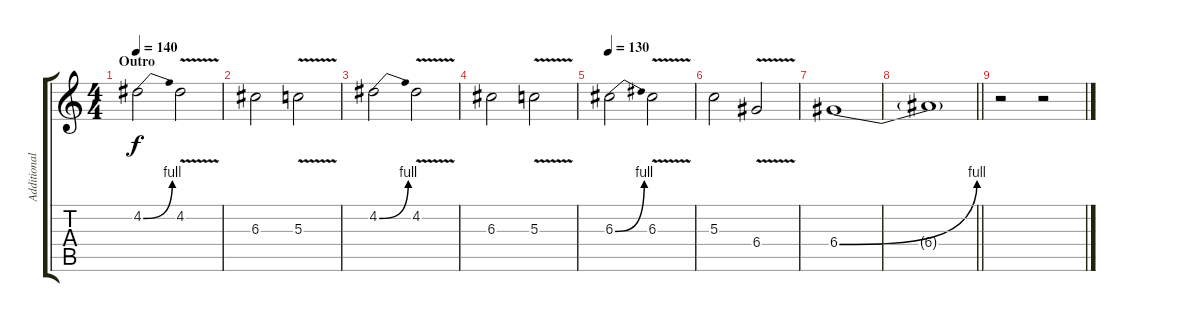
\track ("Additional Guitar" "Additional") {instrument distortionguitar}
\staff {score tabs}
\tuning (E4 B3 G3 D3 A2 E2) {hide}
\ts (4 4)
\section ("" "Outro")
\tempo 140
\clef g2
\ks c
4.2{be (bend 0 0 60 4)}.2{dy f} 4.2{v}.2 |
6.3.2 5.3{v}.2 |
4.2{be (bend 0 0 60 4)}.2 4.2{v}.2 |
6.3.2 5.3{v}.2 |
\tempo 130
6.3{be (bend 0 0 60 4)}.2 6.3{v}.2 |
5.3.2 6.4{v}.2 |
6.4{be (bend 0 0 60 4)}.1 |
\barLineRight lightlight
6.4{t}.1 |
r.2 r.2
